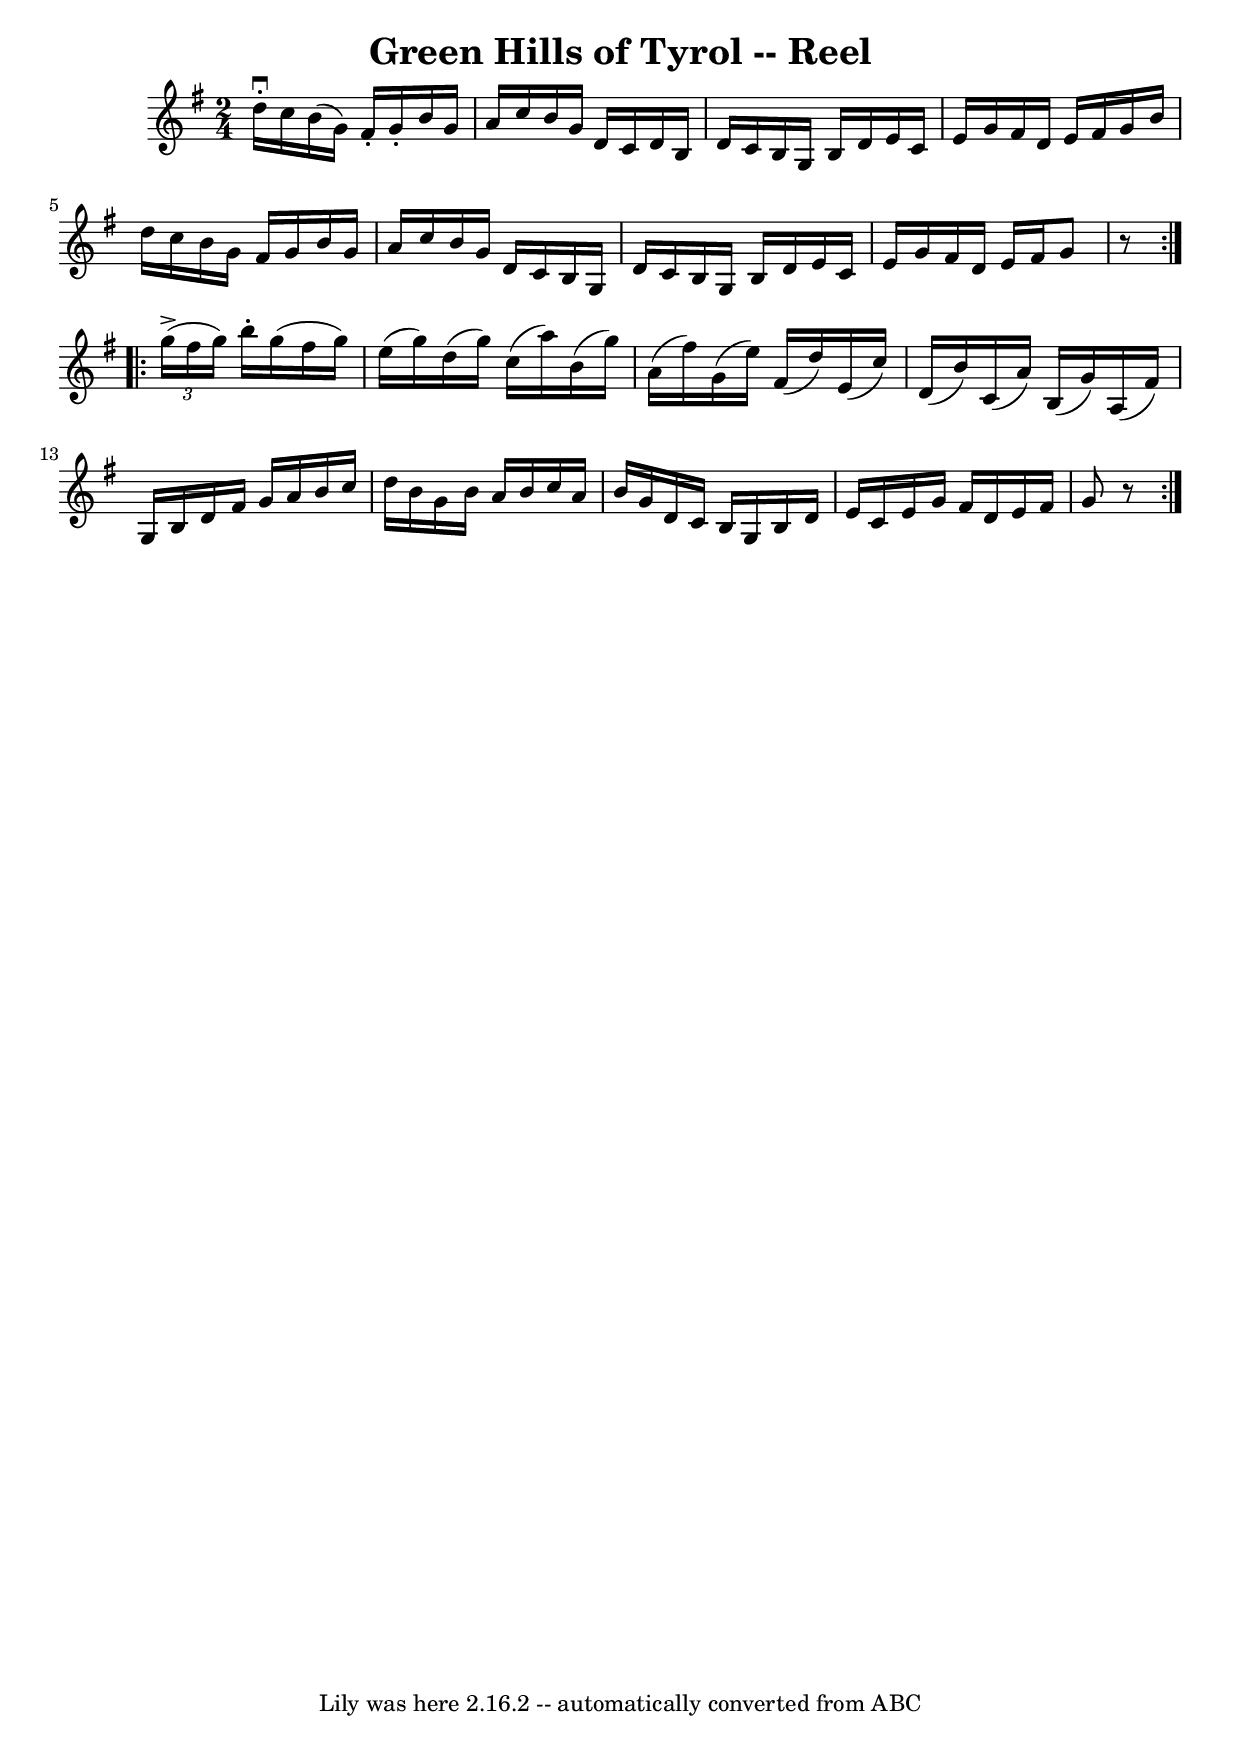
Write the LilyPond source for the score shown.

\version "2.16.2"
\include "Mammoth.ily"
\header {
  %% book = "Ryan's Mammoth Collection"
 crossRefNumber = "1"
 footnotes = ""
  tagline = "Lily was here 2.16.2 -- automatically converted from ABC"
  title = "Green Hills of Tyrol -- Reel"

}
voicedefault =  {



  \repeat volta 2 {

    \time 2/4 
    \key g \major d''16^\downbow-. c''16   |
 b'16 (g'16 ) fs'16-. g'16-. b'16 g'16 a'16 c''16    |
 b'16 g'16 d'16 c'16 d'16 b16 d'16 c'16     |
 b16 g16 b16 d'16 e'16 c'16 e'16 g'16     |
 fs'16 d'16 e'16 fs'16 g'16 b'16 d''16 c''16     |
 b'16 g'16 fs'16 g'16 b'16 g'16 a'16 c''16     |
 b'16 g'16 d'16 c'16 b16 g16 d'16 c'16     |
 b16 g16 b16 d'16 e'16 c'16 e'16 g'16     |
 fs'16 d'16 e'16    
 fs'16 g'8    r8 
  } 
  \repeat volta 2 {
    \times 2/3 { g''16^\accent(
		 fs''16 g''16)  	       }  |
 b''16-. g''16 (fs''16 g''16) e''16 (g''16) d''16 (g''16)  |
 c''16 (a''16) b'16 (g''16) a'16 (fs''16) g'16 (e''16) |
 fs'16 ( d''16) e'16 (c''16) d'16 (b'16) c'16 (a'16)  |
 b16 (g'16) a16 (fs'16) g16 b16 d'16 fs'16    |
 g'16 a'16 b'16 c''16 d''16 b'16 g'16 b'16     |
 a'16 b'16 c''16 a'16 b'16 g'16 d'16 c'16     |
 b16 g16 b16 d'16 e'16 c'16 e'16 g'16     |
 fs'16 d'16 e'16 fs'16 g'8    r8   
  }   

}

\score{
  <<

    \context Staff="default"
    {
      \voicedefault 
      
    }

  >>
  \layout {
    
  }
  \midi {
  }

}
